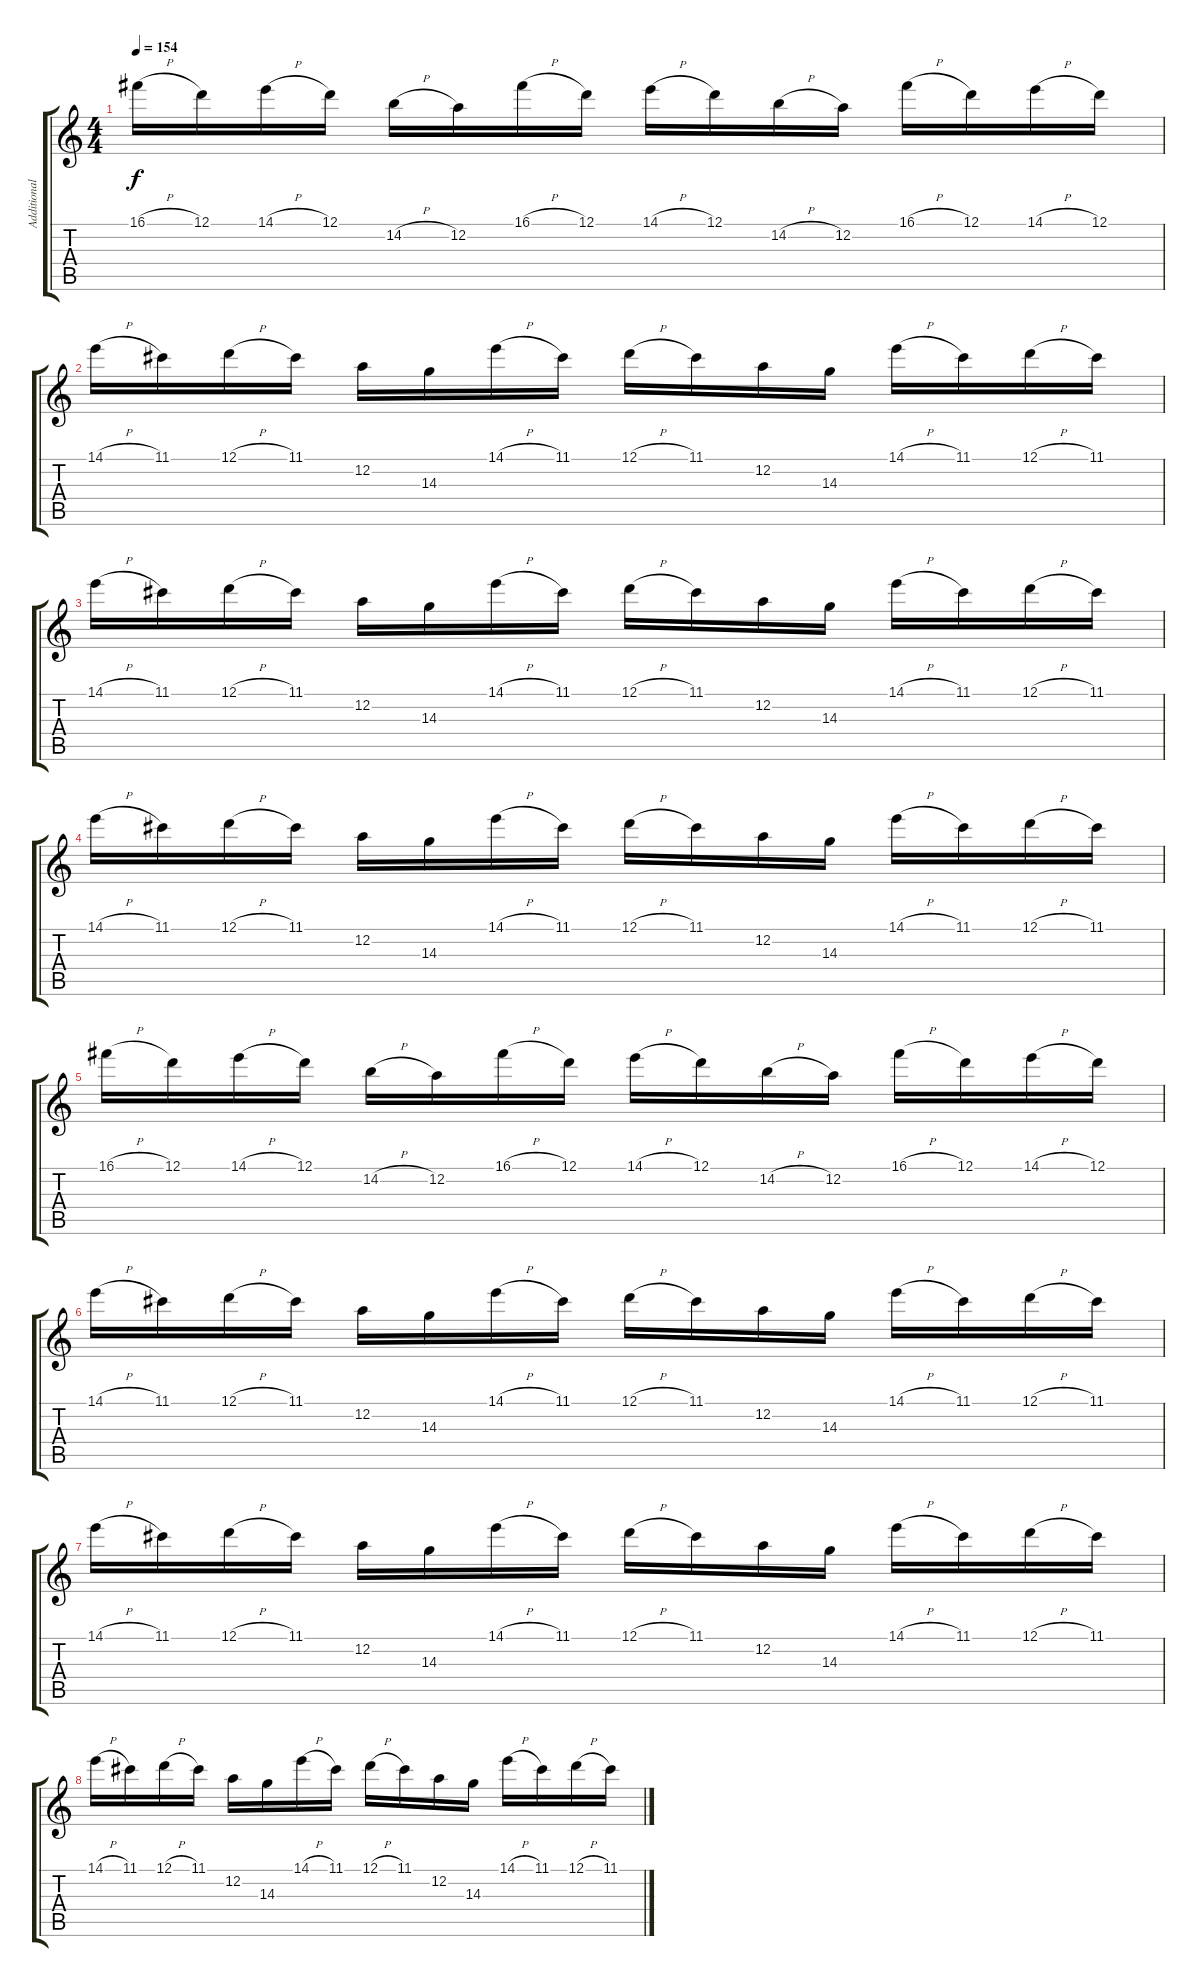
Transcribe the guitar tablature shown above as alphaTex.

\track ("Additional Guitar" "Additional") {instrument distortionguitar}
\staff {score tabs}
\tuning (D4 A3 F3 C3 G2 C2) {hide}
\ts (4 4)
\tempo 154
\clef g2
\ks c
16.1{h}.16{dy f} 12.1.16 14.1{h}.16 12.1.16 14.2{h}.16 12.2.16 16.1{h}.16 12.1.16 14.1{h}.16 12.1.16 14.2{h}.16 12.2.16 16.1{h}.16 12.1.16 14.1{h}.16 12.1.16 |
14.1{h}.16 11.1.16 12.1{h}.16 11.1.16 12.2.16 14.3.16 14.1{h}.16 11.1.16 12.1{h}.16 11.1.16 12.2.16 14.3.16 14.1{h}.16 11.1.16 12.1{h}.16 11.1.16 |
14.1{h}.16 11.1.16 12.1{h}.16 11.1.16 12.2.16 14.3.16 14.1{h}.16 11.1.16 12.1{h}.16 11.1.16 12.2.16 14.3.16 14.1{h}.16 11.1.16 12.1{h}.16 11.1.16 |
14.1{h}.16 11.1.16 12.1{h}.16 11.1.16 12.2.16 14.3.16 14.1{h}.16 11.1.16 12.1{h}.16 11.1.16 12.2.16 14.3.16 14.1{h}.16 11.1.16 12.1{h}.16 11.1.16 |
16.1{h}.16 12.1.16 14.1{h}.16 12.1.16 14.2{h}.16 12.2.16 16.1{h}.16 12.1.16 14.1{h}.16 12.1.16 14.2{h}.16 12.2.16 16.1{h}.16 12.1.16 14.1{h}.16 12.1.16 |
14.1{h}.16 11.1.16 12.1{h}.16 11.1.16 12.2.16 14.3.16 14.1{h}.16 11.1.16 12.1{h}.16 11.1.16 12.2.16 14.3.16 14.1{h}.16 11.1.16 12.1{h}.16 11.1.16 |
14.1{h}.16 11.1.16 12.1{h}.16 11.1.16 12.2.16 14.3.16 14.1{h}.16 11.1.16 12.1{h}.16 11.1.16 12.2.16 14.3.16 14.1{h}.16 11.1.16 12.1{h}.16 11.1.16 |
14.1{h}.16 11.1.16 12.1{h}.16 11.1.16 12.2.16 14.3.16 14.1{h}.16 11.1.16 12.1{h}.16 11.1.16 12.2.16 14.3.16 14.1{h}.16 11.1.16 12.1{h}.16 11.1.16
